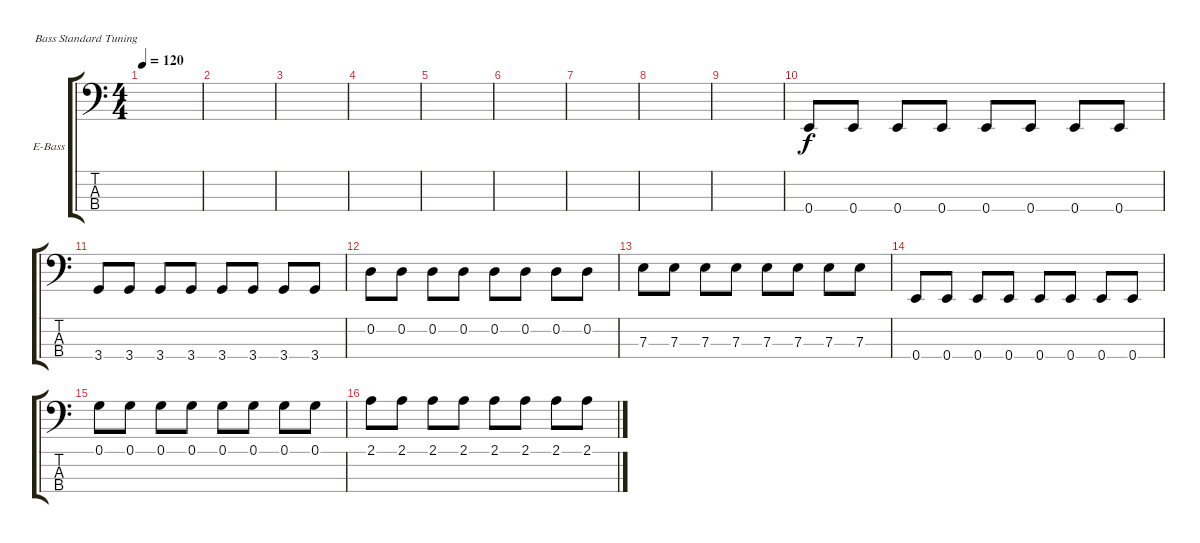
\defaultSystemsLayout 4
\bracketExtendMode groupsimilarinstruments
\firstSystemTrackNameOrientation horizontal
\otherSystemsTrackNameOrientation horizontal
\track ("Electric Bass" "E-Bass") {instrument electricbassfinger}
\staff {score tabs}
\tuning (G2 D2 A1 E1)
\ts (4 4)
\tempo 120
\clef f4
\scale
0.487395
\ks c
|
\scale
0.256303 |
\scale
0.256303 |
\scale
0.333333 |
\scale
0.333333 |
\scale
0.333333 |
\scale
0.333333 |
\scale
0.333333 |
\scale
0.333333 |
\scale
0.333333 0.4.8 0.4.8 0.4.8 0.4.8 0.4.8 0.4.8 0.4.8 0.4.8 |
\scale
0.333333 3.4.8 3.4.8 3.4.8 3.4.8 3.4.8 3.4.8 3.4.8 3.4.8 |
\scale
0.333333 0.2.8 0.2.8 0.2.8 0.2.8 0.2.8 0.2.8 0.2.8 0.2.8 |
\scale
0.333333 7.3.8 7.3.8 7.3.8 7.3.8 7.3.8 7.3.8 7.3.8 7.3.8 |
\scale
0.333333 0.4.8 0.4.8 0.4.8 0.4.8 0.4.8 0.4.8 0.4.8 0.4.8 |
\scale
0.333333 0.1.8 0.1.8 0.1.8 0.1.8 0.1.8 0.1.8 0.1.8 0.1.8 |
\scale
0.333333 2.1.8 2.1.8 2.1.8 2.1.8 2.1.8 2.1.8 2.1.8 2.1.8
